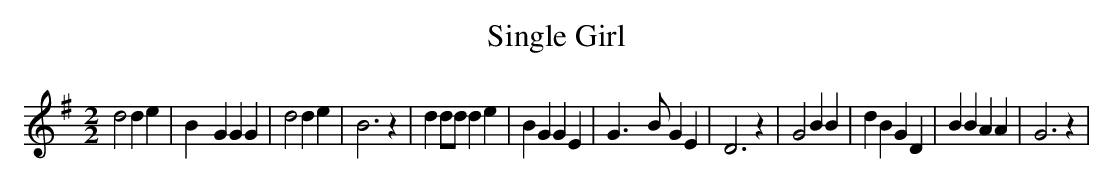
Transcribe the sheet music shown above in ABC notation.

X:1
T:Single Girl
M:2/2
L:1/4
K:G
 d2 d e| B- G G G| d2 d e| B3 z| d d/2d/2 d e| B G G E| G3/2- B/2 G E|\
 D3 z| G2 B B| d B G D| B B A A| G3 z|
